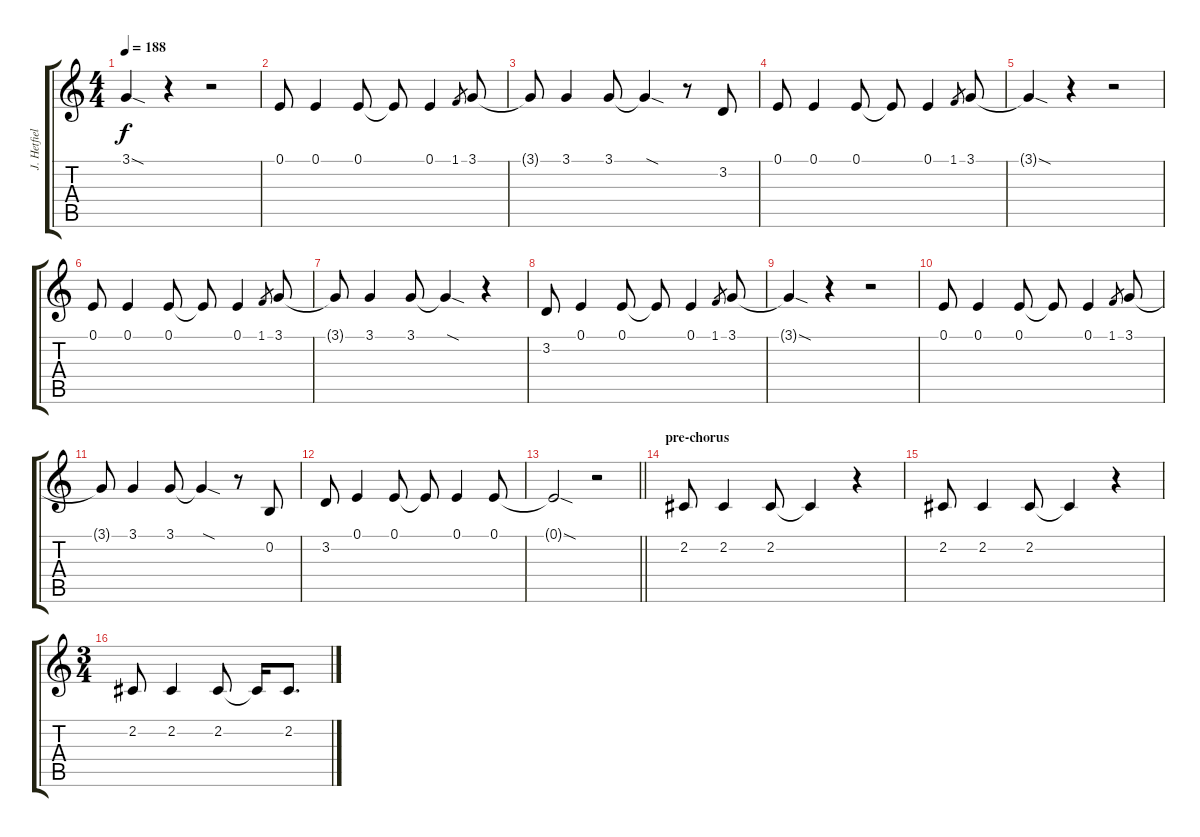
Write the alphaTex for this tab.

\track ("J. Hetfield - Lead vocals" "J. Hetfiel") {instrument cello}
\staff {score tabs}
\tuning (E4 B3 G3 D3 A2 E2) {hide}
\ts (4 4)
\tempo 188
\clef g2
\ks c
3.1{sod t}.4{dy f} r.4 r.2 |
0.1.8 0.1.4 0.1.8 0.1{t}.8 0.1.4 1.1.8{gr} 3.1.8 |
3.1{t}.8 3.1.4 3.1.8 3.1{sod t}.4 r.8 3.2.8 |
0.1.8 0.1.4 0.1.8 0.1{t}.8 0.1.4 1.1.8{gr} 3.1.8 |
3.1{sod t}.4 r.4 r.2 |
0.1.8 0.1.4 0.1.8 0.1{t}.8 0.1.4 1.1.8{gr} 3.1.8 |
3.1{t}.8 3.1.4 3.1.8 3.1{sod t}.4 r.4 |
3.2.8 0.1.4 0.1.8 0.1{t}.8 0.1.4 1.1.8{gr} 3.1.8 |
3.1{sod t}.4 r.4 r.2 |
0.1.8 0.1.4 0.1.8 0.1{t}.8 0.1.4 1.1.8{gr} 3.1.8 |
3.1{t}.8 3.1.4 3.1.8 3.1{sod t}.4 r.8 0.2.8 |
3.2.8 0.1.4 0.1.8 0.1{t}.8 0.1.4 0.1.8 |
\barLineRight lightlight
0.1{sod t}.2 r.2 |
\section ("" "pre-chorus")
2.2.8 2.2.4 2.2.8 2.2{t}.4 r.4 |
2.2.8 2.2.4 2.2.8 2.2{t}.4 r.4 |
\ts (3 4)
2.2.8 2.2.4 2.2.8 2.2{t}.16 2.2.8{d}
